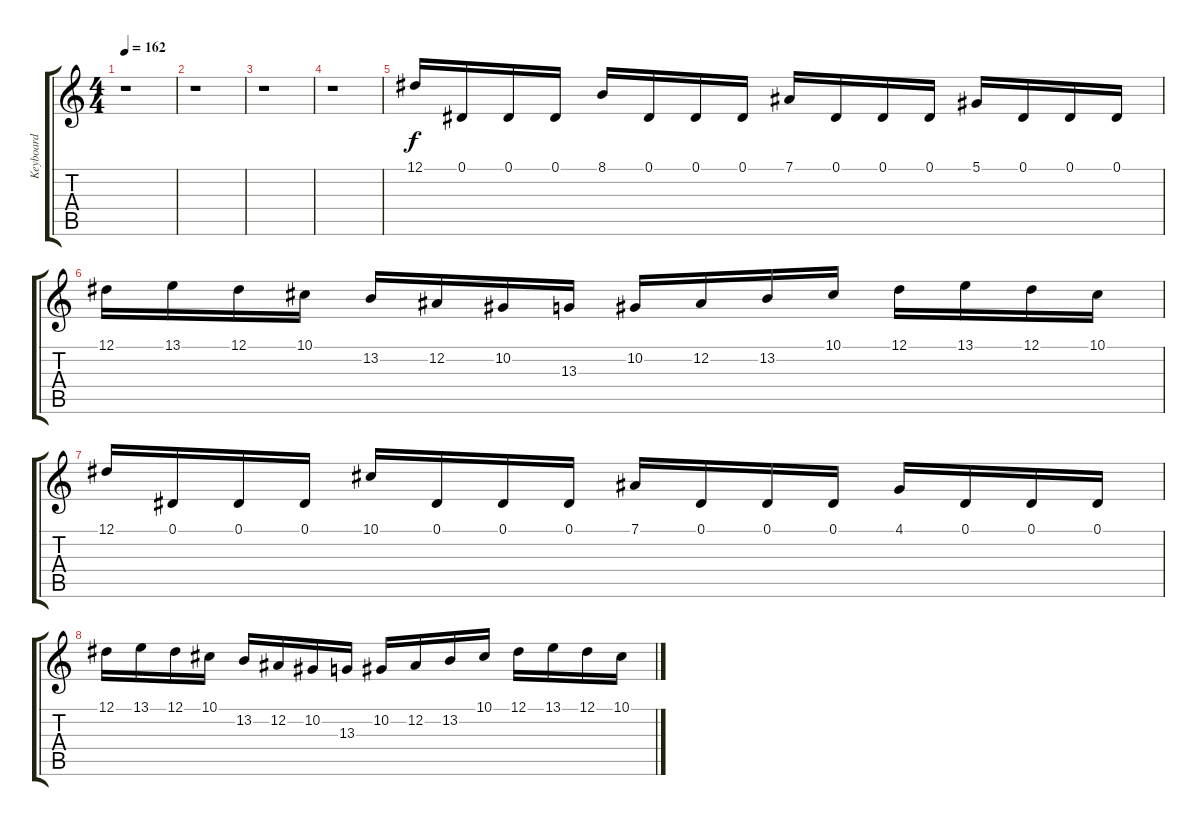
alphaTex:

\track ("Keyboard" "Keyboard") {instrument harpsichord}
\staff {score tabs}
\tuning (Eb4 Bb3 Gb3 Db3 Ab2 Eb2) {hide}
\ts (4 4)
\tempo 162
\clef g2
\ks c
r.1{dy f instrument harpsichord} |
r.1 |
r.1 |
r.1 |
12.1.16 0.1.16 0.1.16 0.1.16 8.1.16 0.1.16 0.1.16 0.1.16 7.1.16 0.1.16 0.1.16 0.1.16 5.1.16 0.1.16 0.1.16 0.1.16 |
12.1.16 13.1.16 12.1.16 10.1.16 13.2.16 12.2.16 10.2.16 13.3.16 10.2.16 12.2.16 13.2.16 10.1.16 12.1.16 13.1.16 12.1.16 10.1.16 |
12.1.16 0.1.16 0.1.16 0.1.16 10.1.16 0.1.16 0.1.16 0.1.16 7.1.16 0.1.16 0.1.16 0.1.16 4.1.16 0.1.16 0.1.16 0.1.16 |
12.1.16 13.1.16 12.1.16 10.1.16 13.2.16 12.2.16 10.2.16 13.3.16 10.2.16 12.2.16 13.2.16 10.1.16 12.1.16 13.1.16 12.1.16 10.1.16
